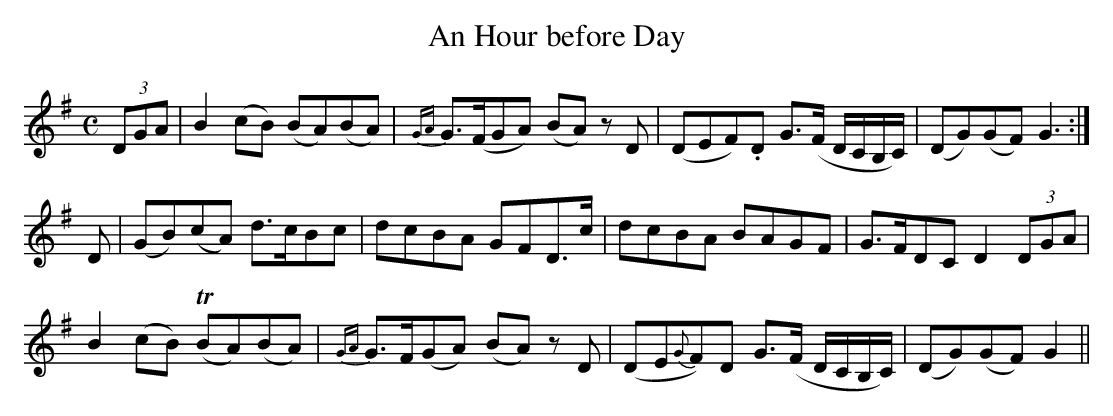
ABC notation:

X:1
T: An Hour before Day
M:C
L:1/8
K:G
(3DGA | B2 (cB) (BA)(BA) | {GA}G>(FGA) (BA) z D | (DEF).D G>(F D/C/B,/C/) | (DG)(GF) G3 :|
D | (GB)(cA) d>cBc | dcBA GFD>c | dcBA BAGF | G>FDC D2 (3DGA |
B2 (cB) (TBA)(BA) | {GA}G>F(GA) (BA) z D | (DE{G}F)D G>(F D/C/B,/C/) | (DG)(GF) G2 ||
